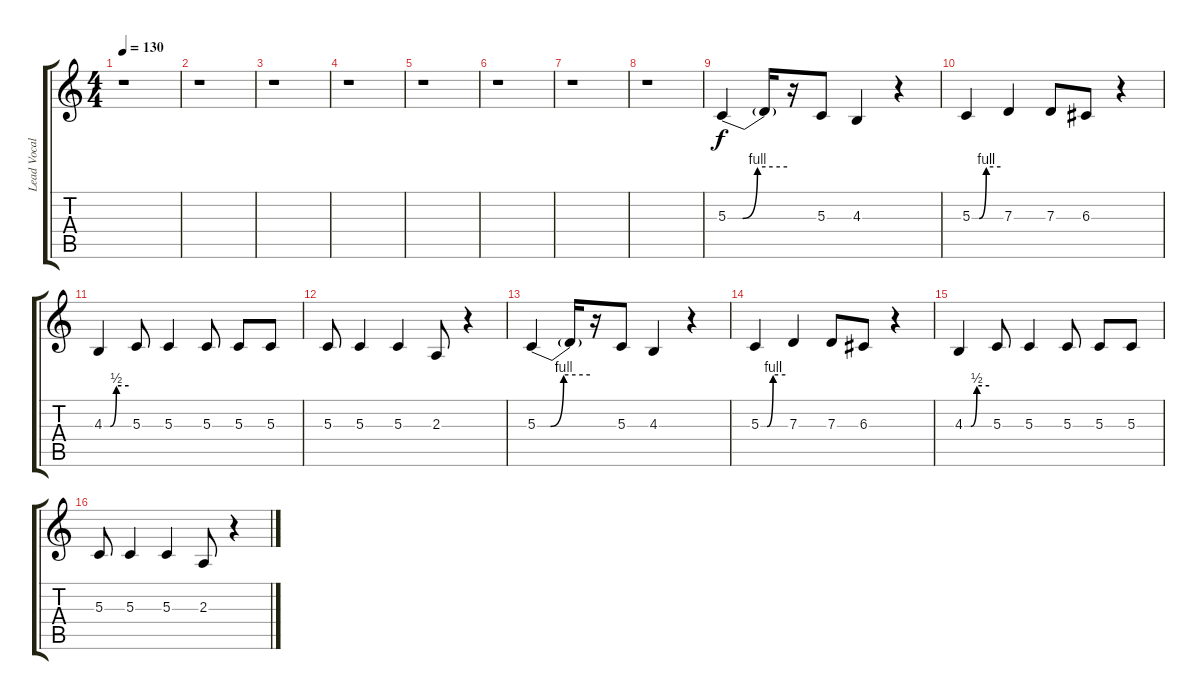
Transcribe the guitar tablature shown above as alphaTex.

\track ("Lead Vocal" "Lead Vocal") {instrument lead2sawtooth}
\staff {score tabs}
\tuning (E4 B3 G3 D3 A2 E2) {hide}
\ts (4 4)
\tempo 130
\clef g2
\ks c
r.1{dy f} |
r.1 |
r.1 |
r.1 |
r.1 |
r.1 |
r.1 |
r.1 |
5.3{be (custom 0 0 15 0 30 4 60 4)}.4 5.3{t}.16 r.16 5.3.8 4.3.4 r.4 |
5.3{be (custom 0 0 15 0 30 4 60 4)}.4 7.3.4 7.3.8 6.3.8 r.4 |
4.3{be (custom 0 0 15 0 30 2 60 2)}.4 5.3.8 5.3.4 5.3.8 5.3.8 5.3.8 |
5.3.8 5.3.4 5.3.4 2.3.8 r.4 |
5.3{be (custom 0 0 15 0 30 4 60 4)}.4 5.3{t}.16 r.16 5.3.8 4.3.4 r.4 |
5.3{be (custom 0 0 15 0 30 4 60 4)}.4 7.3.4 7.3.8 6.3.8 r.4 |
4.3{be (custom 0 0 15 0 30 2 60 2)}.4 5.3.8 5.3.4 5.3.8 5.3.8 5.3.8 |
5.3.8 5.3.4 5.3.4 2.3.8 r.4
